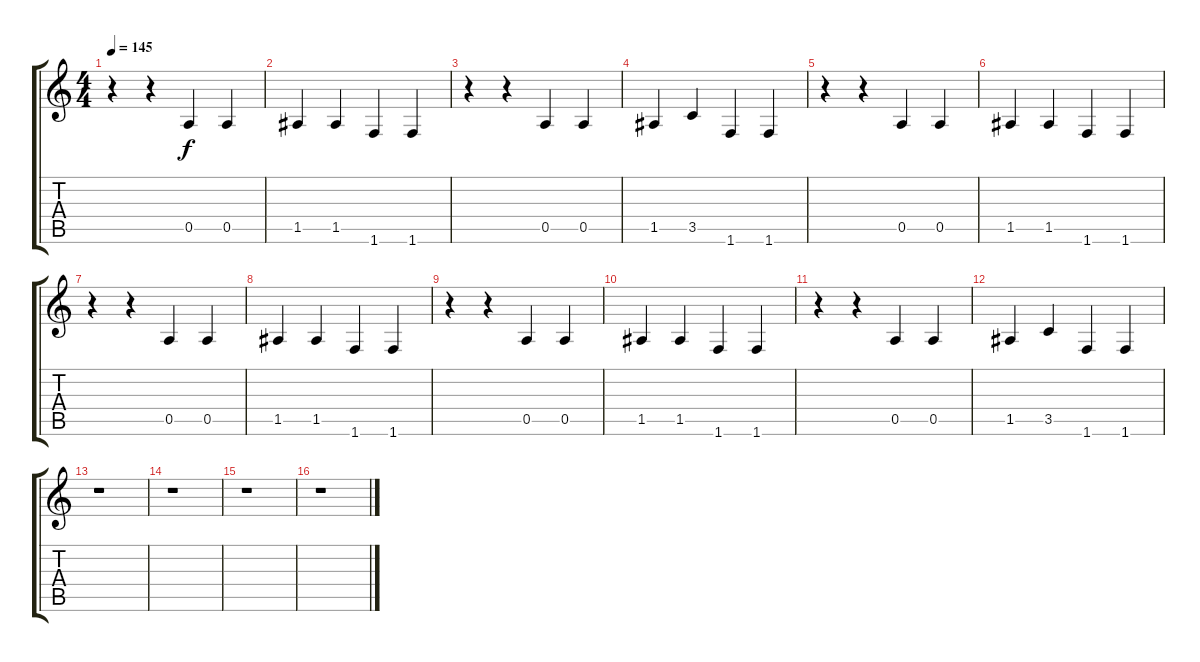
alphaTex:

\track "" {instrument electricbassfinger}
\staff {score tabs}
\tuning (E4 B3 G3 D3 A2 E2) {hide}
\ts (4 4)
\tempo 145
\clef g2
\ks c
r.4{dy f} r.4 0.5.4 0.5.4 |
1.5.4 1.5.4 1.6.4 1.6.4 |
r.4 r.4 0.5.4 0.5.4 |
1.5.4 3.5.4 1.6.4 1.6.4 |
r.4 r.4 0.5.4 0.5.4 |
1.5.4 1.5.4 1.6.4 1.6.4 |
r.4 r.4 0.5.4 0.5.4 |
1.5.4 1.5.4 1.6.4 1.6.4 |
r.4 r.4 0.5.4 0.5.4 |
1.5.4 1.5.4 1.6.4 1.6.4 |
r.4 r.4 0.5.4 0.5.4 |
1.5.4 3.5.4 1.6.4 1.6.4 |
r.1 |
r.1 |
r.1 |
r.1
